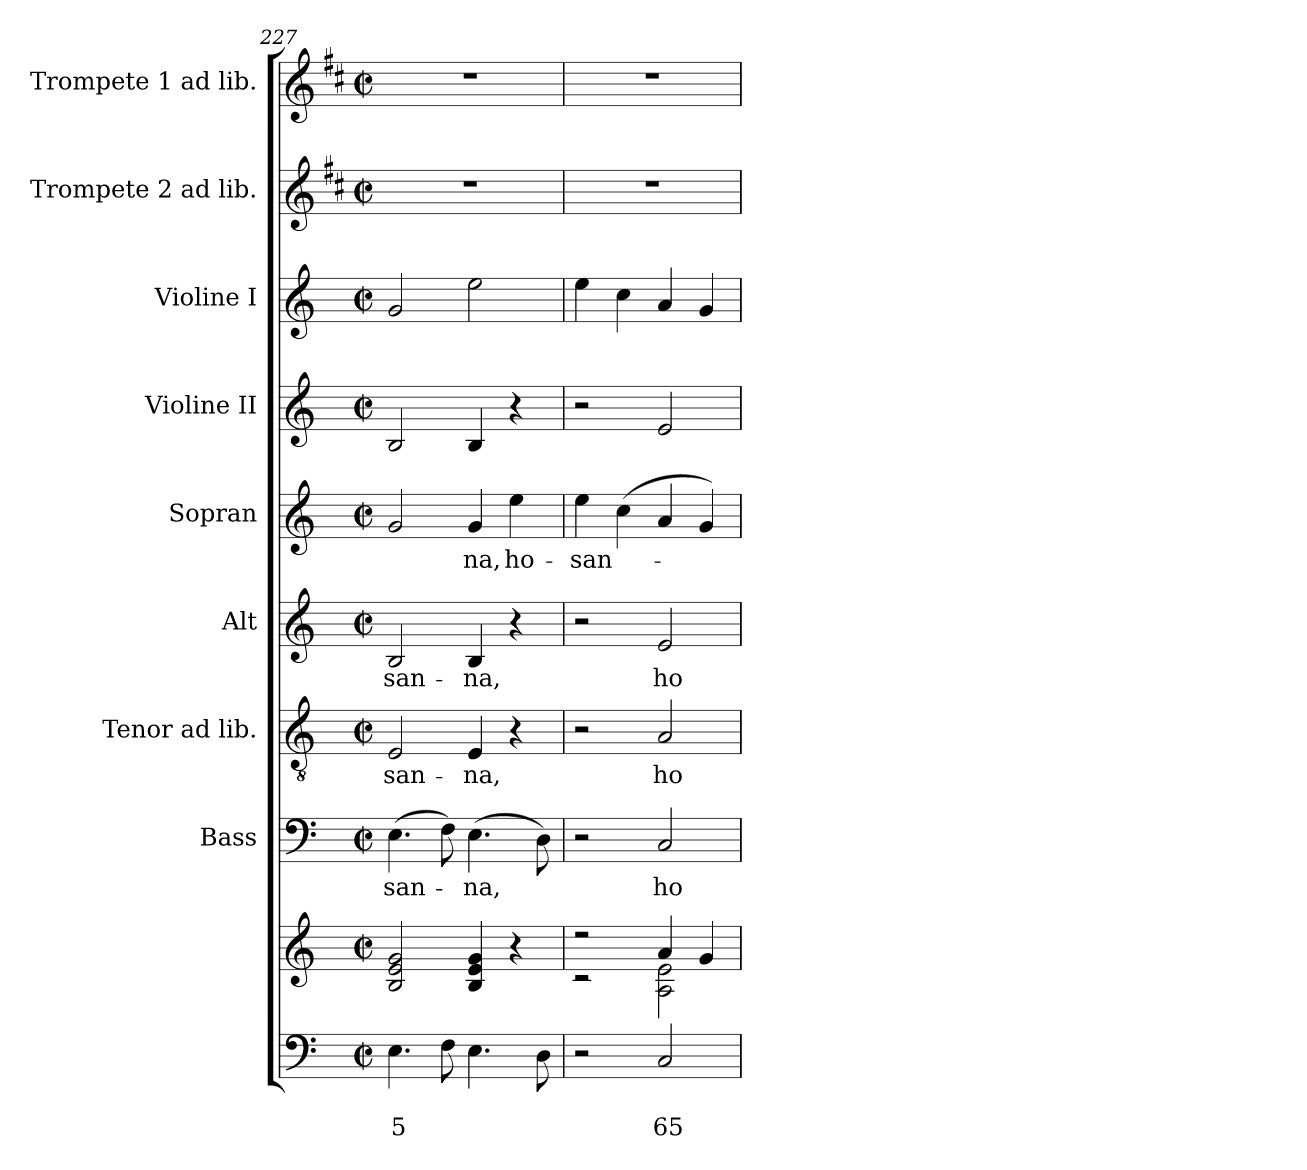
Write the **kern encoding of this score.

**kern	**text	**text	**kern	**kern	**text	**kern	**text	**kern	**text	**kern	**text	**kern	**kern	**kern	**kern
*part9	*part9	*part9	*part9	*part8	*part8	*part7	*part7	*part6	*part6	*part5	*part5	*part4	*part3	*part2	*part1
*staff10	*staff10	*staff10	*staff9	*staff8	*staff8	*staff7	*staff7	*staff6	*staff6	*staff5	*staff5	*staff4	*staff3	*staff2	*staff1
*	*	*	*	*I"Bass	*	*I"Tenor ad lib.	*	*I"Alt	*	*I"Sopran	*	*I"Violine II	*I"Violine I	*I"Trompete 2 ad lib.	*I"Trompete 1 ad lib.
*	*	*	*	*I'B.	*	*I'T.	*	*I'A.	*	*I'S.	*	*I'Vl. II	*I'Vl. I	*I'Trp. 2	*I'Trp. 1
!!LO:LB:g=z
*clefF4	*	*	*clefG2	*clefF4	*	*clefGv2	*	*clefG2	*	*clefG2	*	*clefG2	*clefG2	*clefG2	*clefG2
*	*	*	*	*	*	*	*	*	*	*	*	*	*	*ITrd1c2	*ITrd1c2
*k[]	*	*	*k[]	*k[]	*	*k[]	*	*k[]	*	*k[]	*	*k[]	*k[]	*k[]	*k[]
*C:	*	*	*C:	*C:	*	*C:	*	*C:	*	*C:	*	*C:	*C:	*C:	*C:
*M2/2	*	*	*M2/2	*M2/2	*	*M2/2	*	*M2/2	*	*M2/2	*	*M2/2	*M2/2	*M2/2	*M2/2
*met(c|)	*	*	*met(c|)	*met(c|)	*	*met(c|)	*	*met(c|)	*	*met(c|)	*	*met(c|)	*met(c|)	*met(c|)	*met(c|)
=227	=227	=227	=227	=227	=227	=227	=227	=227	=227	=227	=227	=227	=227	=227	=227
!	!	!LO:LY:b	!	!	!LO:LY:b	!	!LO:LY:b	!	!LO:LY:b	!	!	!	!	!	!
4.E\	.	5	2B/ 2e/ 2g/	(>4.E\	-san-	2E/	-san-	2B/	-san-	2g/	.	2B/	2g/	1r	1r
!	!	!LO:LY:b	!	!	!	!	!	!	!	!	!	!	!	!	!
8F\	.	_	.	8F\)	.	.	.	.	.	.	.	.	.	.	.
!	!	!	!	!	!LO:LY:b	!	!LO:LY:b	!	!LO:LY:b	!	!LO:LY:b	!	!	!	!
4.E\	.	.	4B/ 4e/ 4g/	(>4.E\	-na,	4E/	-na,	4B/	-na,	4g/	-na,	4B/	2ee\	.	.
!	!	!	!	!	!	!	!	!	!	!	!LO:LY:b	!	!	!	!
.	.	.	4r	.	.	4r	.	4r	.	4ee\	ho-	4r	.	.	.
8D\	.	.	.	8D\)	.	.	.	.	.	.	.	.	.	.	.
=228	=228	=228	=228	=228	=228	=228	=228	=228	=228	=228	=228	=228	=228	=228	=228
*	*	*	*^	*	*	*	*	*	*	*	*	*	*	*	*
!	!	!	!	!	!	!	!	!	!	!	!	!LO:LY:b	!	!	!	!
2r	.	.	2r	2r	2r	.	2r	.	2r	.	4ee\	-san-	2r	4ee\	1r	1r
.	.	.	.	.	.	.	.	.	.	.	(>4cc\	.	.	4cc\	.	.
!	!	!LO:LY:b	!	!	!	!LO:LY:b	!	!LO:LY:b	!	!LO:LY:b	!	!	!	!	!	!
2C/	.	65	4a/	2A\ 2e\	2C/	ho-	2A/	ho-	2e/	ho-	4a/	.	2e/	4a/	.	.
.	.	.	4g/	.	.	.	.	.	.	.	4g/)	.	.	4g/	.	.
*	*	*	*v	*v	*	*	*	*	*	*	*	*	*	*	*	*
=	=	=	=	=	=	=	=	=	=	=	=	=	=	=	=
*-	*-	*-	*-	*-	*-	*-	*-	*-	*-	*-	*-	*-	*-	*-	*-
